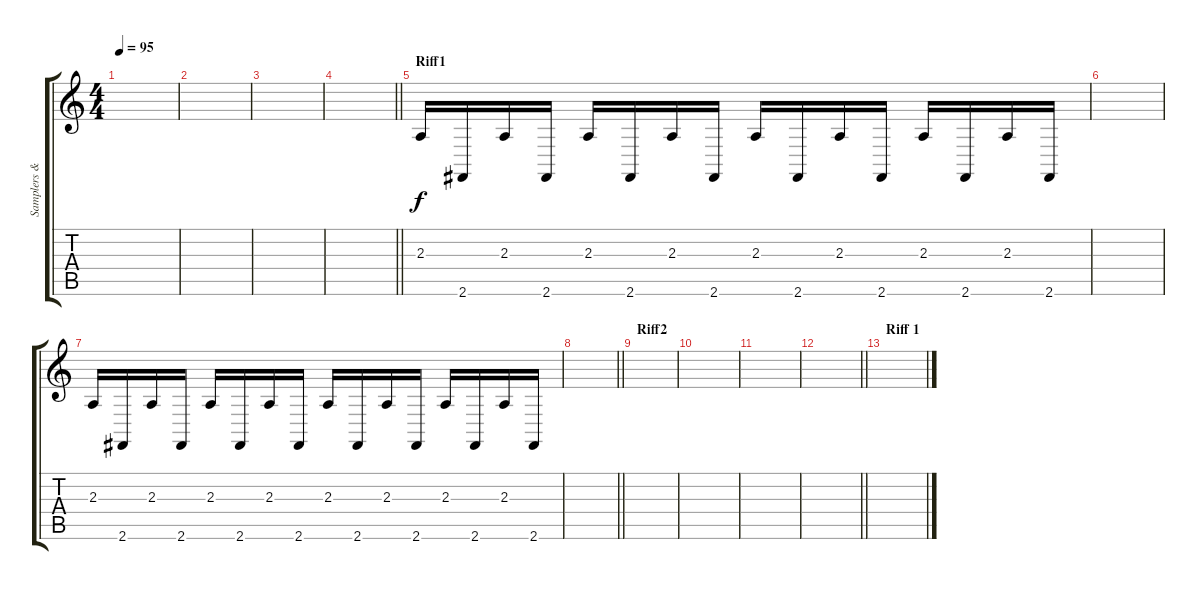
\track ("Samplers & Keyboards" "Samplers &") {instrument lead1square}
\staff {score tabs}
\tuning (E4 B3 G3 D3 A2 E2) {hide}
\ts (4 4)
\tempo 95
\clef g2
\ks c
|
|
|
\barLineRight lightlight
|
\section ("" "Riff1")
2.3.16{volume 16} 2.6.16 2.3.16 2.6.16 2.3.16 2.6.16 2.3.16 2.6.16 2.3.16 2.6.16 2.3.16 2.6.16 2.3.16 2.6.16 2.3.16 2.6.16 |
|
2.3.16{volume 16} 2.6.16 2.3.16 2.6.16 2.3.16 2.6.16 2.3.16 2.6.16 2.3.16 2.6.16 2.3.16 2.6.16 2.3.16 2.6.16 2.3.16 2.6.16 |
\barLineRight lightlight
|
\section ("" "Riff2")
|
|
|
\barLineRight lightlight
|
\section ("" "Riff 1")
